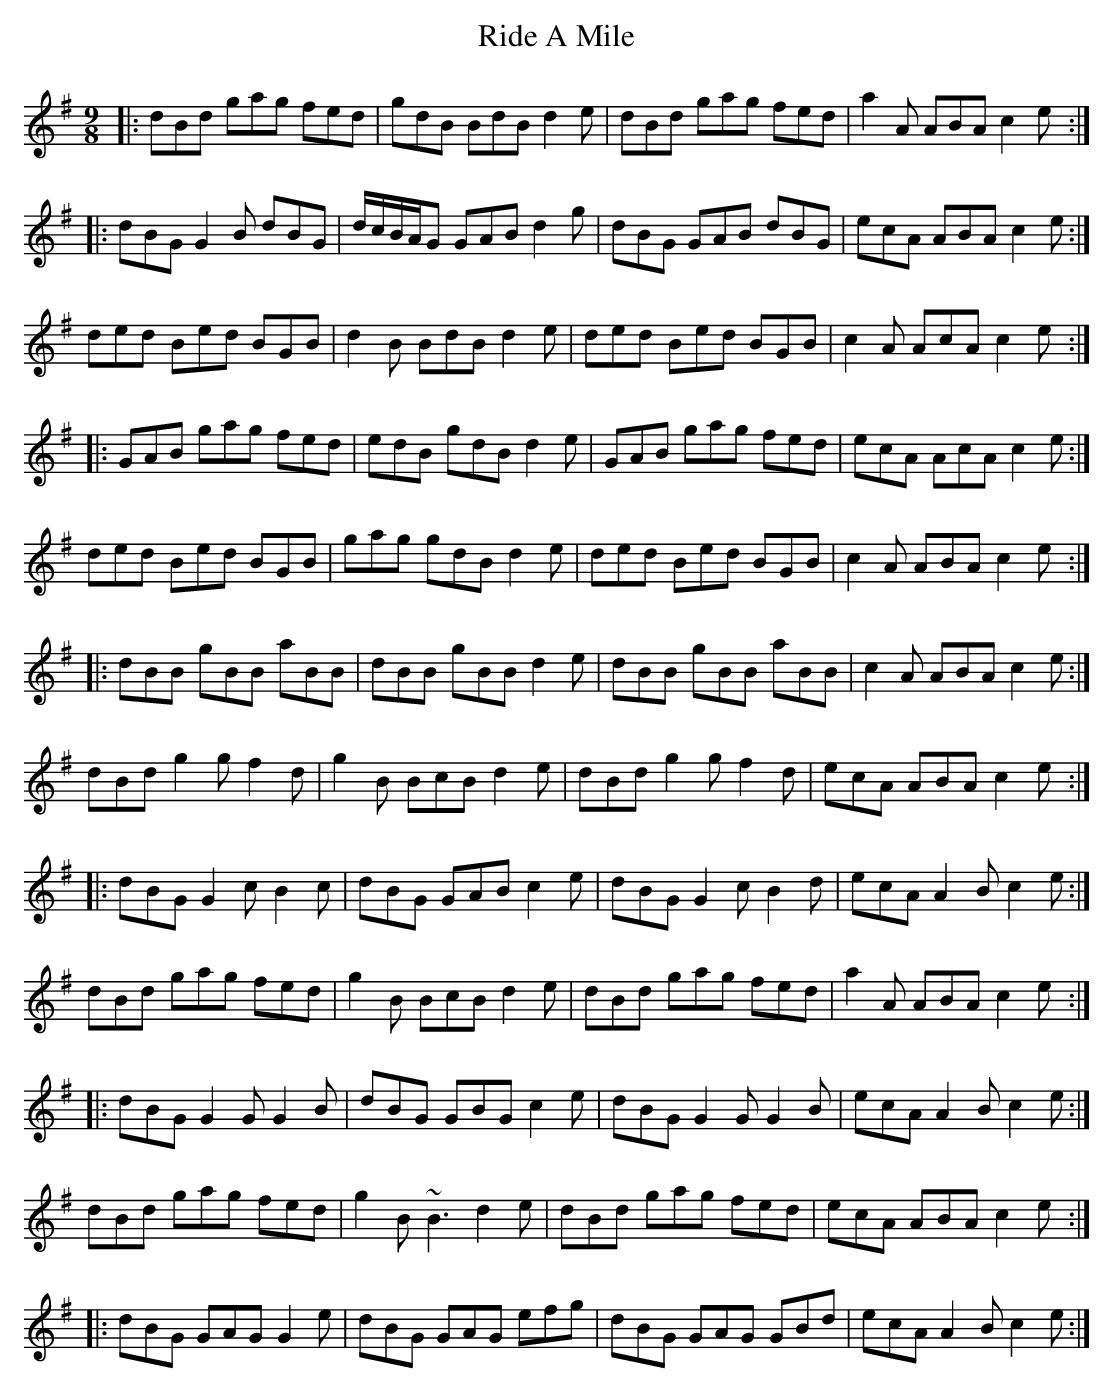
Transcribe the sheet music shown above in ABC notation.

X:1
T: Ride A Mile
M: 9/8
L: 1/8
K: Gmaj
|:dBd gag fed|gdB BdB d2e|dBd gag fed|a2A ABA c2e:|
|:dBG G2B dBG|d/c/B/A/G GAB d2g|dBG GAB dBG|ecA ABA c2e:|
ded Bed BGB|d2B BdB d2e|ded Bed BGB|c2A AcA c2e:|
|:GAB gag fed|edB gdB d2e|GAB gag fed|ecA AcA c2e:|
ded Bed BGB|gag gdB d2e|ded Bed BGB|c2A ABA c2e:|
|:dBB gBB aBB|dBB gBB d2e|dBB gBB aBB|c2A ABA c2e:|
dBd g2g f2d|g2B BcB d2e|dBd g2g f2d|ecA ABA c2e:|
|:dBG G2c B2c|dBG GAB c2e|dBG G2c B2d|ecA A2B c2e:|
dBd gag fed|g2B BcB d2e|dBd gag fed|a2A ABA c2e:|
|:dBG G2G G2B|dBG GBG c2e|dBG G2G G2B|ecA A2B c2e:|
dBd gag fed|g2B ~B3 d2e|dBd gag fed|ecA ABA c2e:|
|:dBG GAG G2e|dBG GAG efg|dBG GAG GBd|ecA A2B c2e:|
